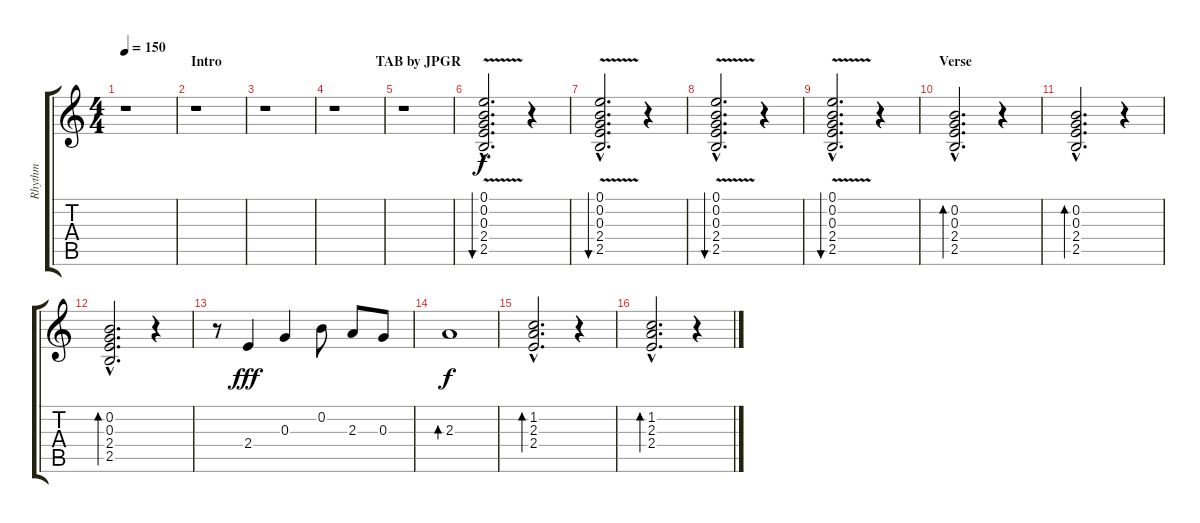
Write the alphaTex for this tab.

\track ("Rhythm" "Rhythm") {instrument electricguitarjazz}
\staff {score tabs}
\tuning (E4 B3 G3 D3 A2 E2) {hide}
\ts (4 4)
\tempo 150
\clef g2
\ks c
r.1{dy f instrument electricguitarjazz} |
\section ("" "Intro                                            TAB by JPGR")
r.1 |
r.1 |
r.1 |
r.1 |
(0.1{v hac} 0.2{hac} 0.3{hac} 2.4{hac} 2.5{hac}).2{d bu 480} r.4 |
(0.1{v hac} 0.2{hac} 0.3{hac} 2.4{hac} 2.5{hac}).2{d bu 480} r.4 |
(0.1{v hac} 0.2{hac} 0.3{hac} 2.4{hac} 2.5{hac}).2{d bu 480} r.4 |
(0.1{v hac} 0.2{hac} 0.3{hac} 2.4{hac} 2.5{hac}).2{d bu 480} r.4 |
\section ("" "Verse")
(0.2{hac} 0.3{hac} 2.4{hac} 2.5{hac}).2{d bd 480} r.4 |
(0.2{hac} 0.3{hac} 2.4{hac} 2.5{hac}).2{d bd 480} r.4 |
(0.2{hac} 0.3{hac} 2.4{hac} 2.5{hac}).2{d bd 480} r.4 |
r.8{volume 16} 2.4.4{dy fff} 0.3.4 0.2.8 2.3.8 0.3.8 |
2.3.1{bd 480 dy f} |
(1.2{hac} 2.3{hac} 2.4{hac}).2{d bd 480 volume 12} r.4 |
(1.2{hac} 2.3{hac} 2.4{hac}).2{d bd 480} r.4
